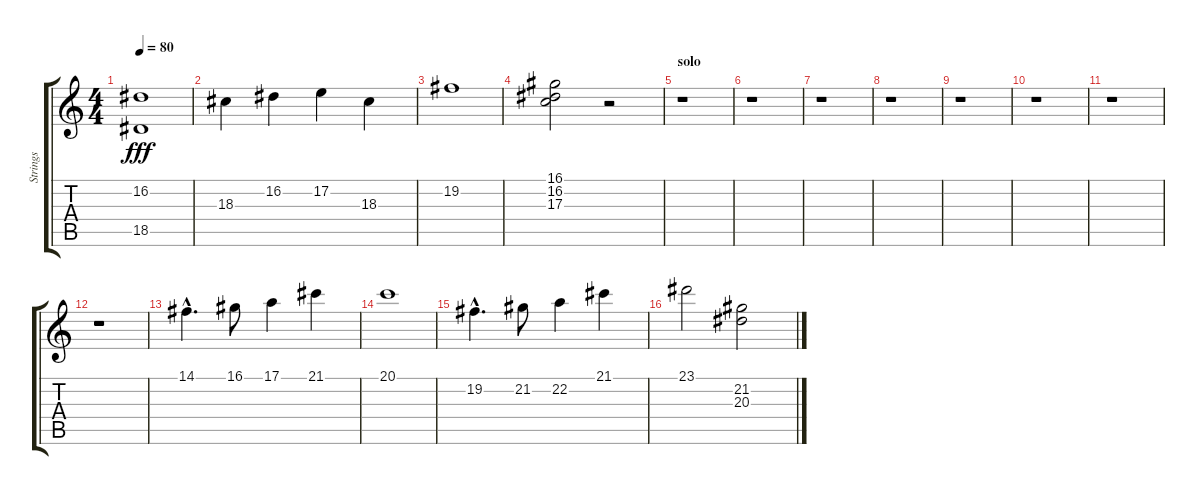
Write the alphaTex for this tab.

\track ("Strings" "Strings") {instrument stringensemble1}
\staff {score tabs}
\tuning (E4 B3 G3 D3 A2 E2) {hide}
\ts (4 4)
\tempo 80
\clef g2
\ks c
(16.2 18.5).1{dy fff} |
18.3.4 16.2.4 17.2.4 18.3.4 |
19.2.1 |
(16.1 16.2 17.3).2 r.2 |
\section ("" "solo")
r.1 |
r.1 |
r.1 |
r.1 |
r.1 |
r.1 |
r.1 |
r.1 |
14.1{hac}.4{d} 16.1.8 17.1.4 21.1.4 |
20.1.1 |
19.2{hac}.4{d} 21.2.8 22.2.4 21.1.4 |
23.1.2 (21.2 20.3).2
